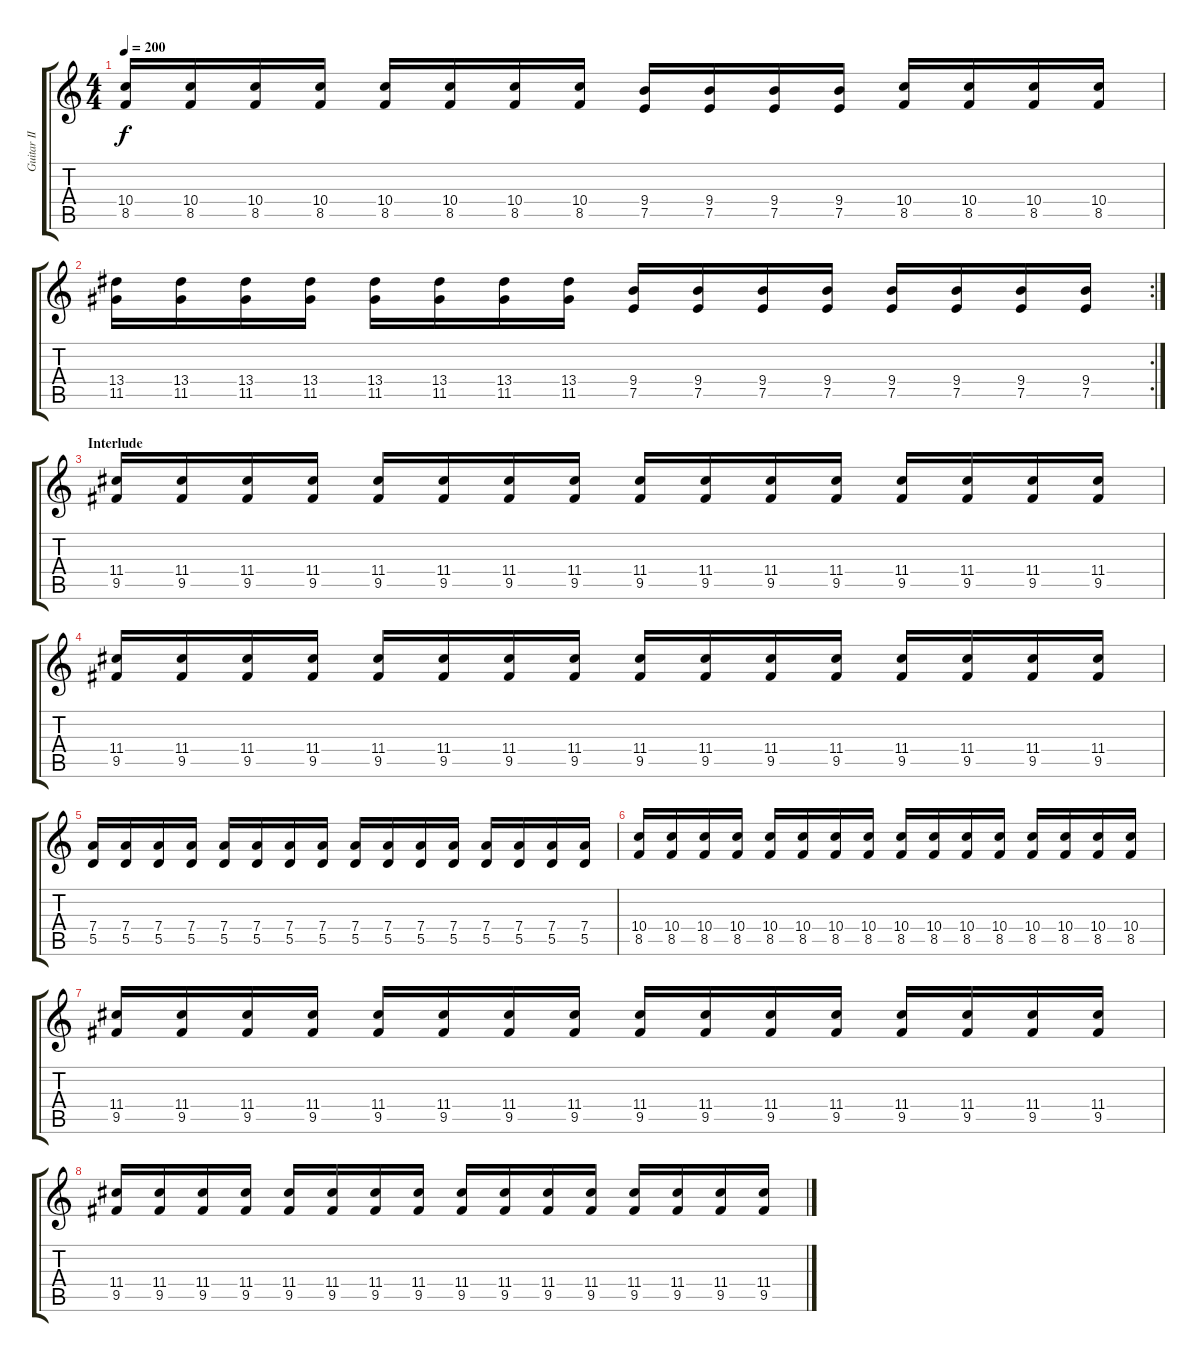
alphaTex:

\track ("Guitar II" "Guitar II") {instrument distortionguitar}
\staff {score tabs}
\tuning (E4 B3 G3 D3 A2 E2) {hide}
\ts (4 4)
\tempo 200
\clef g2
\ks c
(10.4 8.5).16{dy f} (10.4 8.5).16 (10.4 8.5).16 (10.4 8.5).16 (10.4 8.5).16 (10.4 8.5).16 (10.4 8.5).16 (10.4 8.5).16 (9.4 7.5).16 (9.4 7.5).16 (9.4 7.5).16 (9.4 7.5).16 (10.4 8.5).16 (10.4 8.5).16 (10.4 8.5).16 (10.4 8.5).16 |
\rc 2
(13.4 11.5).16 (13.4 11.5).16 (13.4 11.5).16 (13.4 11.5).16 (13.4 11.5).16 (13.4 11.5).16 (13.4 11.5).16 (13.4 11.5).16 (9.4 7.5).16 (9.4 7.5).16 (9.4 7.5).16 (9.4 7.5).16 (9.4 7.5).16 (9.4 7.5).16 (9.4 7.5).16 (9.4 7.5).16 |
\section ("" "Interlude")
(11.4 9.5).16 (11.4 9.5).16 (11.4 9.5).16 (11.4 9.5).16 (11.4 9.5).16 (11.4 9.5).16 (11.4 9.5).16 (11.4 9.5).16 (11.4 9.5).16 (11.4 9.5).16 (11.4 9.5).16 (11.4 9.5).16 (11.4 9.5).16 (11.4 9.5).16 (11.4 9.5).16 (11.4 9.5).16 |
(11.4 9.5).16 (11.4 9.5).16 (11.4 9.5).16 (11.4 9.5).16 (11.4 9.5).16 (11.4 9.5).16 (11.4 9.5).16 (11.4 9.5).16 (11.4 9.5).16 (11.4 9.5).16 (11.4 9.5).16 (11.4 9.5).16 (11.4 9.5).16 (11.4 9.5).16 (11.4 9.5).16 (11.4 9.5).16 |
(7.4 5.5).16 (7.4 5.5).16 (7.4 5.5).16 (7.4 5.5).16 (7.4 5.5).16 (7.4 5.5).16 (7.4 5.5).16 (7.4 5.5).16 (7.4 5.5).16 (7.4 5.5).16 (7.4 5.5).16 (7.4 5.5).16 (7.4 5.5).16 (7.4 5.5).16 (7.4 5.5).16 (7.4 5.5).16 |
(10.4 8.5).16 (10.4 8.5).16 (10.4 8.5).16 (10.4 8.5).16 (10.4 8.5).16 (10.4 8.5).16 (10.4 8.5).16 (10.4 8.5).16 (10.4 8.5).16 (10.4 8.5).16 (10.4 8.5).16 (10.4 8.5).16 (10.4 8.5).16 (10.4 8.5).16 (10.4 8.5).16 (10.4 8.5).16 |
(11.4 9.5).16 (11.4 9.5).16 (11.4 9.5).16 (11.4 9.5).16 (11.4 9.5).16 (11.4 9.5).16 (11.4 9.5).16 (11.4 9.5).16 (11.4 9.5).16 (11.4 9.5).16 (11.4 9.5).16 (11.4 9.5).16 (11.4 9.5).16 (11.4 9.5).16 (11.4 9.5).16 (11.4 9.5).16 |
(11.4 9.5).16 (11.4 9.5).16 (11.4 9.5).16 (11.4 9.5).16 (11.4 9.5).16 (11.4 9.5).16 (11.4 9.5).16 (11.4 9.5).16 (11.4 9.5).16 (11.4 9.5).16 (11.4 9.5).16 (11.4 9.5).16 (11.4 9.5).16 (11.4 9.5).16 (11.4 9.5).16 (11.4 9.5).16
